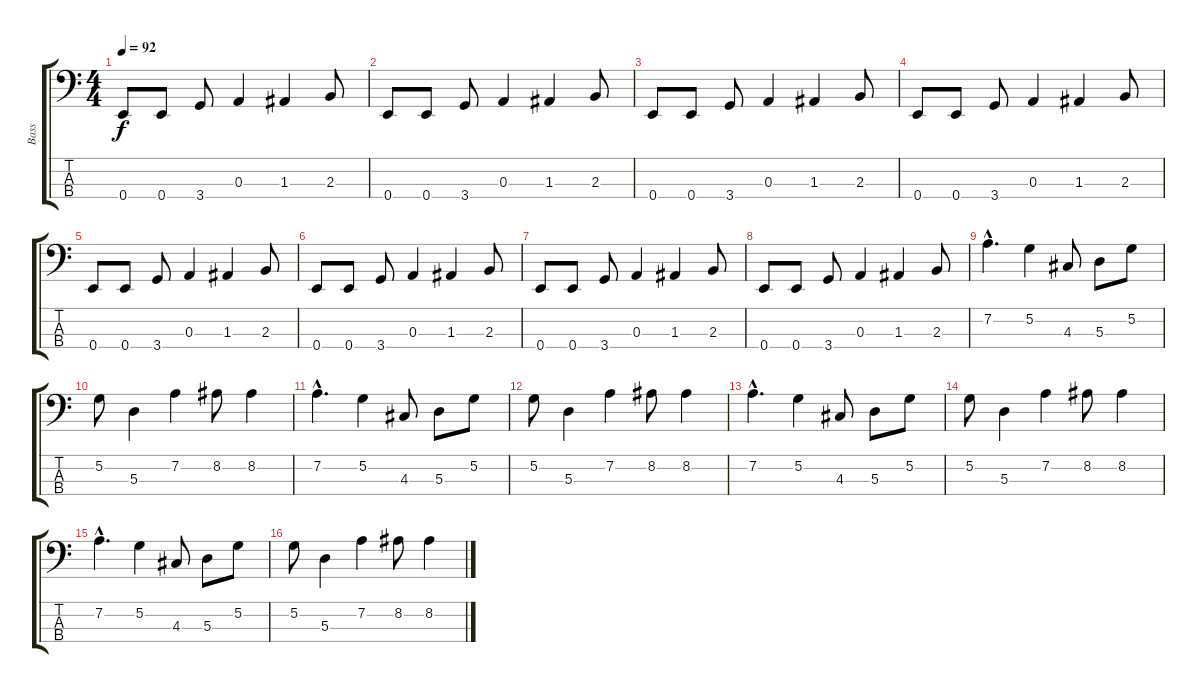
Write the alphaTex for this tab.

\track ("Bass" "Bass") {instrument electricbassfinger}
\staff {score tabs}
\tuning (G2 D2 A1 E1) {hide}
\ts (4 4)
\tempo 92
\clef f4
\ks c
0.4.8{dy f} 0.4.8 3.4.8 0.3.4 1.3.4 2.3.8 |
0.4.8 0.4.8 3.4.8 0.3.4 1.3.4 2.3.8 |
0.4.8 0.4.8 3.4.8 0.3.4 1.3.4 2.3.8 |
0.4.8 0.4.8 3.4.8 0.3.4 1.3.4 2.3.8 |
0.4.8 0.4.8 3.4.8 0.3.4 1.3.4 2.3.8 |
0.4.8 0.4.8 3.4.8 0.3.4 1.3.4 2.3.8 |
0.4.8 0.4.8 3.4.8 0.3.4 1.3.4 2.3.8 |
0.4.8 0.4.8 3.4.8 0.3.4 1.3.4 2.3.8 |
7.2{hac}.4{d} 5.2.4 4.3.8 5.3.8 5.2.8 |
5.2.8 5.3.4 7.2.4 8.2.8 8.2.4 |
7.2{hac}.4{d} 5.2.4 4.3.8 5.3.8 5.2.8 |
5.2.8 5.3.4 7.2.4 8.2.8 8.2.4 |
7.2{hac}.4{d} 5.2.4 4.3.8 5.3.8 5.2.8 |
5.2.8 5.3.4 7.2.4 8.2.8 8.2.4 |
7.2{hac}.4{d} 5.2.4 4.3.8 5.3.8 5.2.8 |
5.2.8 5.3.4 7.2.4 8.2.8 8.2.4
